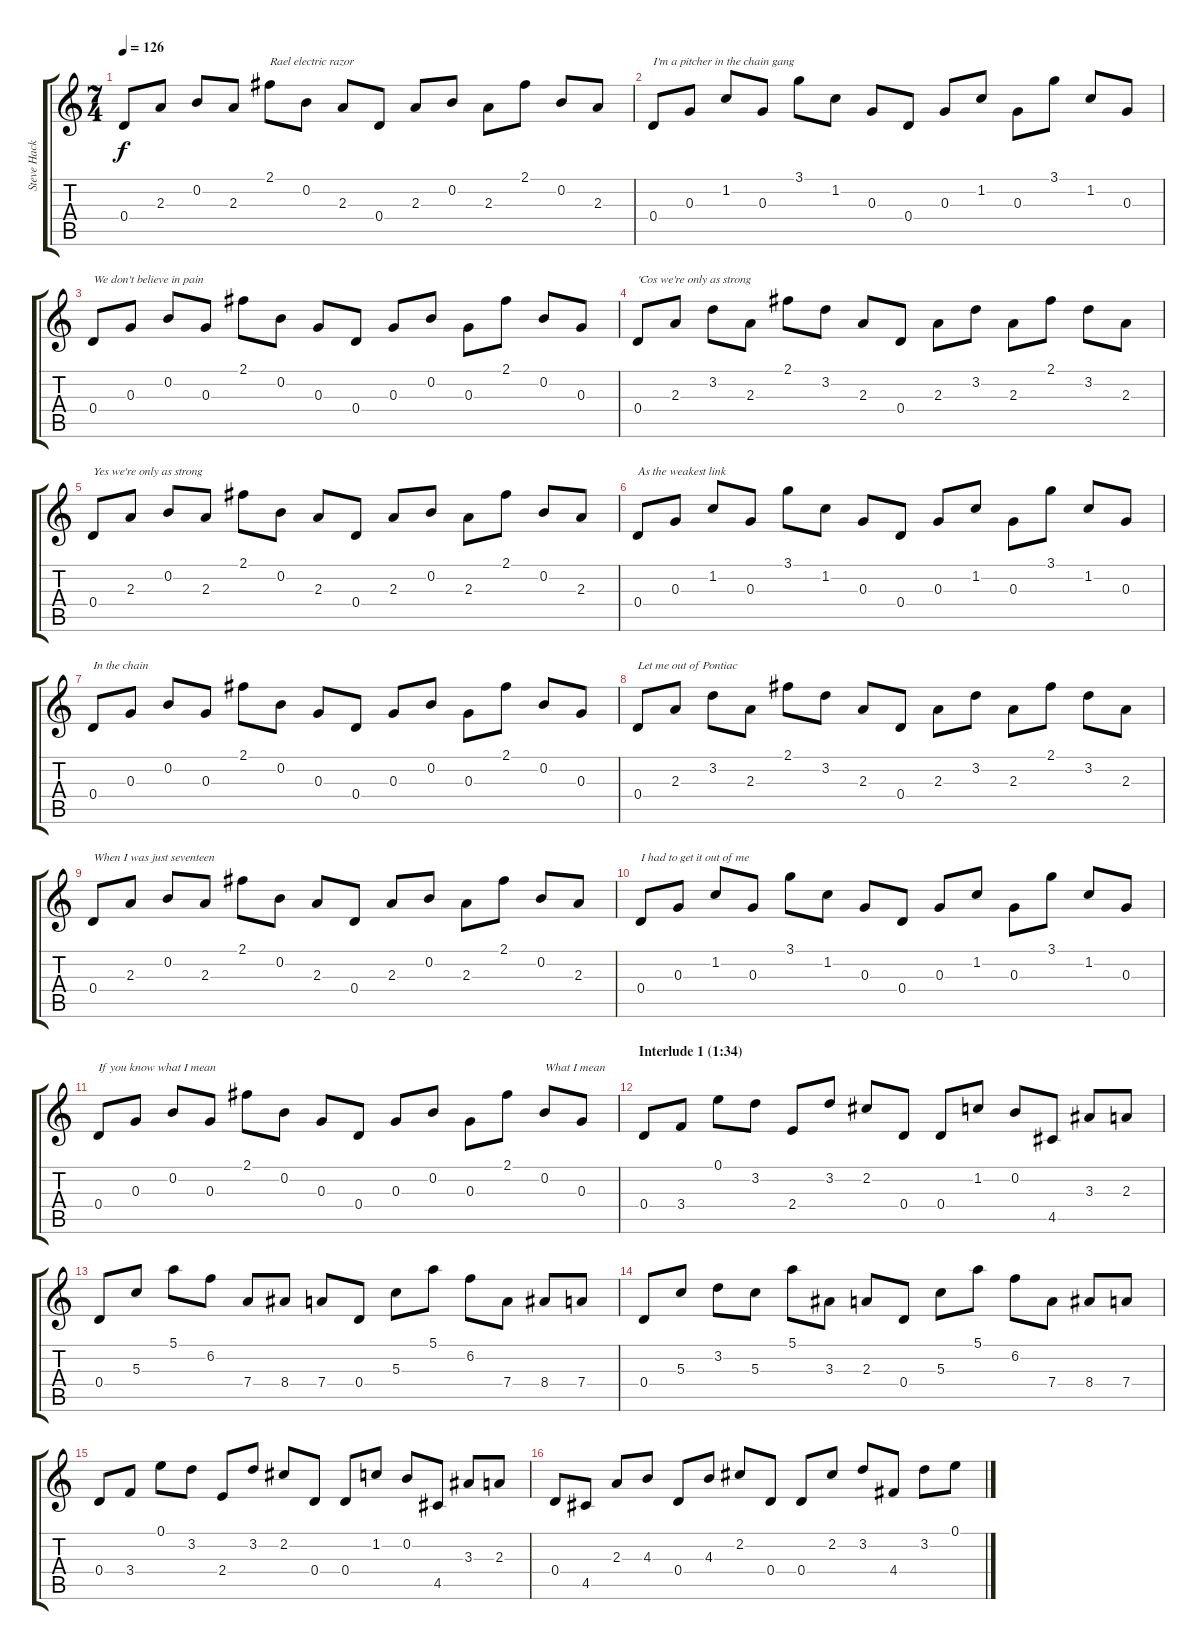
\track ("Steve Hackett (guitar 1)" "Steve Hack") {instrument overdrivenguitar}
\staff {score tabs}
\tuning (E4 B3 G3 D3 A2 E2) {hide}
\ts (7 4)
\tempo 126
\clef g2
\ks c
0.4.8{dy f} 2.3.8 0.2.8 2.3.8 2.1.8{txt "Rael electric razor"} 0.2.8 2.3.8 0.4.8 2.3.8 0.2.8 2.3.8 2.1.8 0.2.8 2.3.8 |
0.4.8{txt "I'm a pitcher in the chain gang"} 0.3.8 1.2.8 0.3.8 3.1.8 1.2.8 0.3.8 0.4.8 0.3.8 1.2.8 0.3.8 3.1.8 1.2.8 0.3.8 |
0.4.8{txt "We don't believe in pain"} 0.3.8 0.2.8 0.3.8 2.1.8 0.2.8 0.3.8 0.4.8 0.3.8 0.2.8 0.3.8 2.1.8 0.2.8 0.3.8 |
0.4.8{txt "'Cos we're only as strong"} 2.3.8 3.2.8 2.3.8 2.1.8 3.2.8 2.3.8 0.4.8 2.3.8 3.2.8 2.3.8 2.1.8 3.2.8 2.3.8 |
0.4.8{txt "Yes we're only as strong"} 2.3.8 0.2.8 2.3.8 2.1.8 0.2.8 2.3.8 0.4.8 2.3.8 0.2.8 2.3.8 2.1.8 0.2.8 2.3.8 |
0.4.8{txt "As the weakest link"} 0.3.8 1.2.8 0.3.8 3.1.8 1.2.8 0.3.8 0.4.8 0.3.8 1.2.8 0.3.8 3.1.8 1.2.8 0.3.8 |
0.4.8{txt "In the chain"} 0.3.8 0.2.8 0.3.8 2.1.8 0.2.8 0.3.8 0.4.8 0.3.8 0.2.8 0.3.8 2.1.8 0.2.8 0.3.8 |
0.4.8{txt "Let me out of Pontiac"} 2.3.8 3.2.8 2.3.8 2.1.8 3.2.8 2.3.8 0.4.8 2.3.8 3.2.8 2.3.8 2.1.8 3.2.8 2.3.8 |
0.4.8{txt "When I was just seventeen"} 2.3.8 0.2.8 2.3.8 2.1.8 0.2.8 2.3.8 0.4.8 2.3.8 0.2.8 2.3.8 2.1.8 0.2.8 2.3.8 |
0.4.8{txt "I had to get it out of me"} 0.3.8 1.2.8 0.3.8 3.1.8 1.2.8 0.3.8 0.4.8 0.3.8 1.2.8 0.3.8 3.1.8 1.2.8 0.3.8 |
0.4.8{txt "If you know what I mean"} 0.3.8 0.2.8 0.3.8 2.1.8 0.2.8 0.3.8 0.4.8 0.3.8 0.2.8 0.3.8 2.1.8 0.2.8{txt "What I mean"} 0.3.8 |
\section ("" "Interlude 1 (1:34)")
0.4.8 3.4.8 0.1.8 3.2.8 2.4.8 3.2.8 2.2.8 0.4.8 0.4.8 1.2.8 0.2.8 4.5.8 3.3.8 2.3.8 |
0.4.8 5.3.8 5.1.8 6.2.8 7.4.8 8.4.8 7.4.8 0.4.8 5.3.8 5.1.8 6.2.8 7.4.8 8.4.8 7.4.8 |
0.4.8 5.3.8 3.2.8 5.3.8 5.1.8 3.3.8 2.3.8 0.4.8 5.3.8 5.1.8 6.2.8 7.4.8 8.4.8 7.4.8 |
0.4.8 3.4.8 0.1.8 3.2.8 2.4.8 3.2.8 2.2.8 0.4.8 0.4.8 1.2.8 0.2.8 4.5.8 3.3.8 2.3.8 |
0.4.8 4.5.8 2.3.8 4.3.8 0.4.8 4.3.8 2.2.8 0.4.8 0.4.8 2.2.8 3.2.8 4.4.8 3.2.8 0.1.8
